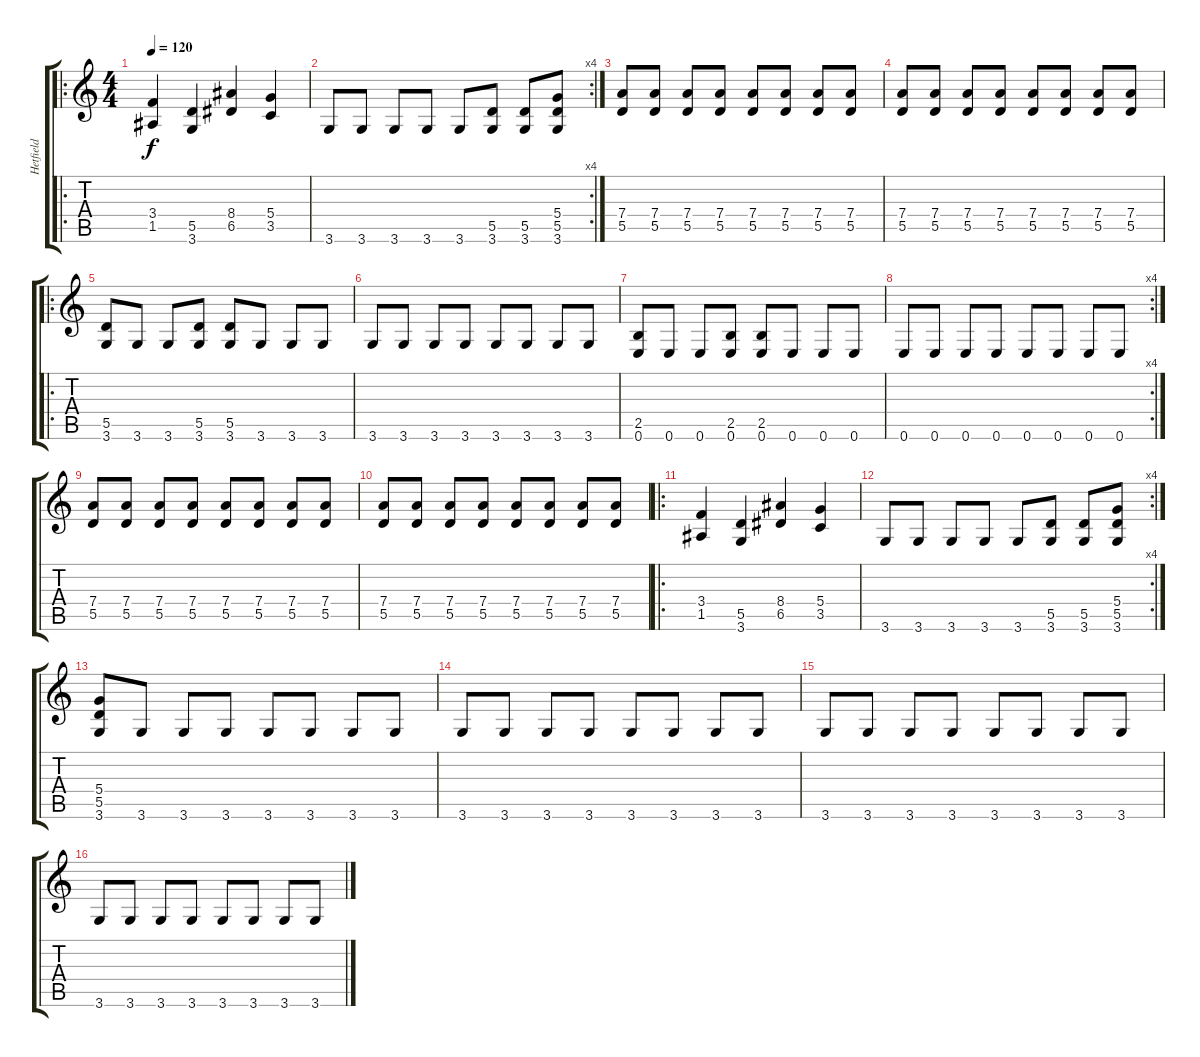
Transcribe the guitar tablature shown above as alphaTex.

\track ("Hetfield" "Hetfield") {instrument distortionguitar}
\staff {score tabs}
\tuning (E4 B3 G3 D3 A2 E2) {hide}
\ro
\ts (4 4)
\tempo 120
\clef g2
\ks c
(3.4 1.5).4{dy f} (5.5 3.6).4 (8.4 6.5).4 (5.4 3.5).4 |
\rc 4
3.6.8 3.6.8 3.6.8 3.6.8 3.6.8 (5.5 3.6).8 (5.5 3.6).8 (5.4 5.5 3.6).8 |
(7.4 5.5).8 (7.4 5.5).8 (7.4 5.5).8 (7.4 5.5).8 (7.4 5.5).8 (7.4 5.5).8 (7.4 5.5).8 (7.4 5.5).8 |
(7.4 5.5).8 (7.4 5.5).8 (7.4 5.5).8 (7.4 5.5).8 (7.4 5.5).8 (7.4 5.5).8 (7.4 5.5).8 (7.4 5.5).8 |
\ro
(5.5 3.6).8 3.6.8 3.6.8 (5.5 3.6).8 (5.5 3.6).8 3.6.8 3.6.8 3.6.8 |
3.6.8 3.6.8 3.6.8 3.6.8 3.6.8 3.6.8 3.6.8 3.6.8 |
(2.5 0.6).8 0.6.8 0.6.8 (2.5 0.6).8 (2.5 0.6).8 0.6.8 0.6.8 0.6.8 |
\rc 4
0.6.8 0.6.8 0.6.8 0.6.8 0.6.8 0.6.8 0.6.8 0.6.8 |
(7.4 5.5).8 (7.4 5.5).8 (7.4 5.5).8 (7.4 5.5).8 (7.4 5.5).8 (7.4 5.5).8 (7.4 5.5).8 (7.4 5.5).8 |
(7.4 5.5).8 (7.4 5.5).8 (7.4 5.5).8 (7.4 5.5).8 (7.4 5.5).8 (7.4 5.5).8 (7.4 5.5).8 (7.4 5.5).8 |
\ro
(3.4 1.5).4 (5.5 3.6).4 (8.4 6.5).4 (5.4 3.5).4 |
\rc 4
3.6.8 3.6.8 3.6.8 3.6.8 3.6.8 (5.5 3.6).8 (5.5 3.6).8 (5.4 5.5 3.6).8 |
(5.4 5.5 3.6).8 3.6.8 3.6.8 3.6.8 3.6.8 3.6.8 3.6.8 3.6.8 |
3.6.8 3.6.8 3.6.8 3.6.8 3.6.8 3.6.8 3.6.8 3.6.8 |
3.6.8 3.6.8 3.6.8 3.6.8 3.6.8 3.6.8 3.6.8 3.6.8 |
3.6.8 3.6.8 3.6.8 3.6.8 3.6.8 3.6.8 3.6.8 3.6.8
